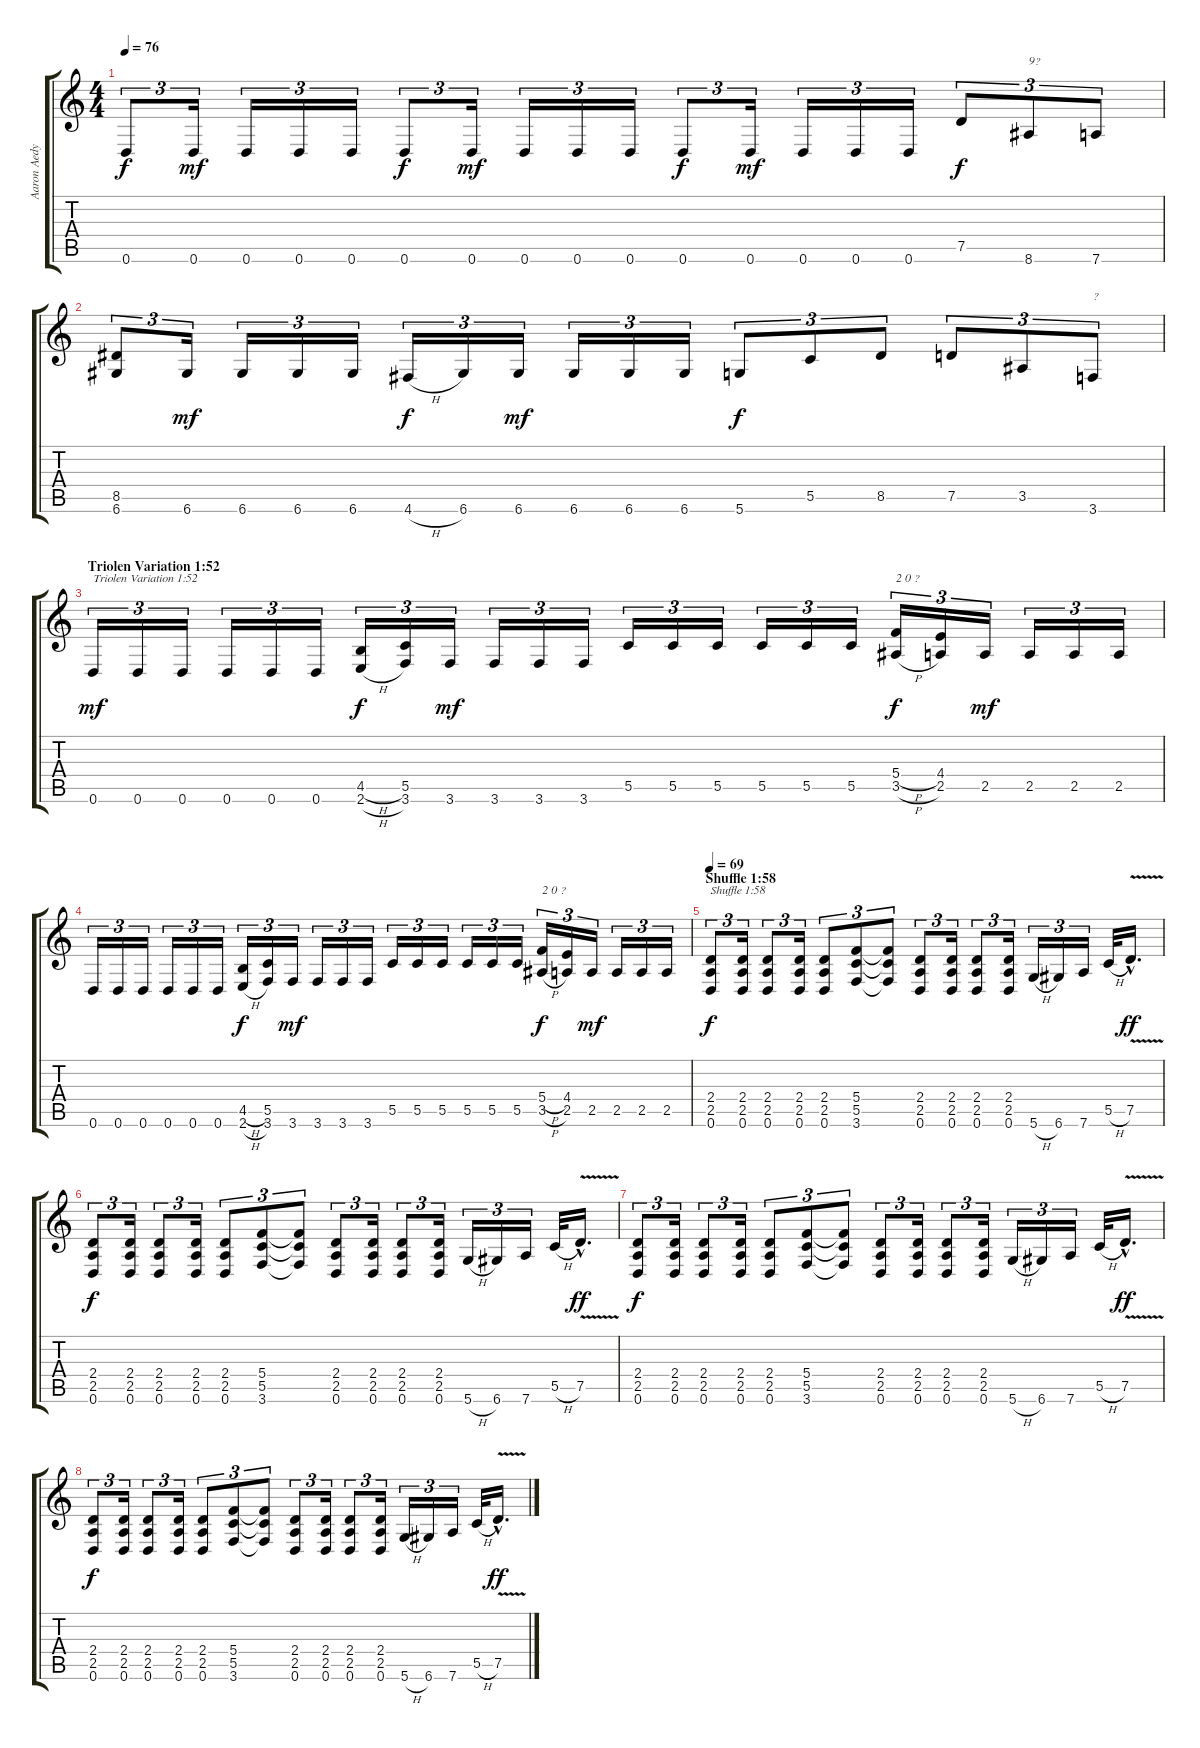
\track ("Aaron Aedy" "Aaron Aedy") {instrument distortionguitar}
\staff {score tabs}
\tuning (D4 A3 F3 C3 G2 D2) {hide}
\ts (4 4)
\tempo 76
\clef g2
\ks c
0.6.8{tu (3 2) dy f} 0.6.16{tu (3 2) dy mf} 0.6.16{tu (3 2)} 0.6.16{tu (3 2)} 0.6.16{tu (3 2)} 0.6.8{tu (3 2) dy f} 0.6.16{tu (3 2) dy mf} 0.6.16{tu (3 2)} 0.6.16{tu (3 2)} 0.6.16{tu (3 2)} 0.6.8{tu (3 2) dy f} 0.6.16{tu (3 2) dy mf} 0.6.16{tu (3 2)} 0.6.16{tu (3 2)} 0.6.16{tu (3 2)} 7.5.8{tu (3 2) dy f} 8.6.8{tu (3 2) txt "9?"} 7.6.8{tu (3 2)} |
(8.5 6.6).8{tu (3 2)} 6.6.16{tu (3 2) dy mf} 6.6.16{tu (3 2)} 6.6.16{tu (3 2)} 6.6.16{tu (3 2)} 4.6{h}.16{tu (3 2) dy f} 6.6.16{tu (3 2)} 6.6.16{tu (3 2) dy mf} 6.6.16{tu (3 2)} 6.6.16{tu (3 2)} 6.6.16{tu (3 2)} 5.6.8{tu (3 2) dy f} 5.5.8{tu (3 2)} 8.5.8{tu (3 2)} 7.5.8{tu (3 2)} 3.5.8{tu (3 2)} 3.6.8{tu (3 2) txt "?"} |
\section ("" "Triolen Variation 1:52")
0.6.16{tu (3 2) txt "Triolen Variation 1:52" dy mf} 0.6.16{tu (3 2)} 0.6.16{tu (3 2)} 0.6.16{tu (3 2)} 0.6.16{tu (3 2)} 0.6.16{tu (3 2)} (4.5{h} 2.6{h}).16{tu (3 2) dy f} (5.5 3.6).16{tu (3 2)} 3.6.16{tu (3 2) dy mf} 3.6.16{tu (3 2)} 3.6.16{tu (3 2)} 3.6.16{tu (3 2)} 5.5.16{tu (3 2)} 5.5.16{tu (3 2)} 5.5.16{tu (3 2)} 5.5.16{tu (3 2)} 5.5.16{tu (3 2)} 5.5.16{tu (3 2)} (5.4{h} 3.5{h}).16{tu (3 2) txt "2 0 ?" dy f} (4.4 2.5).16{tu (3 2)} 2.5.16{tu (3 2) dy mf} 2.5.16{tu (3 2)} 2.5.16{tu (3 2)} 2.5.16{tu (3 2)} |
0.6.16{tu (3 2)} 0.6.16{tu (3 2)} 0.6.16{tu (3 2)} 0.6.16{tu (3 2)} 0.6.16{tu (3 2)} 0.6.16{tu (3 2)} (4.5{h} 2.6{h}).16{tu (3 2) dy f} (5.5 3.6).16{tu (3 2)} 3.6.16{tu (3 2) dy mf} 3.6.16{tu (3 2)} 3.6.16{tu (3 2)} 3.6.16{tu (3 2)} 5.5.16{tu (3 2)} 5.5.16{tu (3 2)} 5.5.16{tu (3 2)} 5.5.16{tu (3 2)} 5.5.16{tu (3 2)} 5.5.16{tu (3 2)} (5.4{h} 3.5{h}).16{tu (3 2) txt "2 0 ?" dy f} (4.4 2.5).16{tu (3 2)} 2.5.16{tu (3 2) dy mf} 2.5.16{tu (3 2)} 2.5.16{tu (3 2)} 2.5.16{tu (3 2)} |
\section ("" "Shuffle 1:58")
\tempo 69
(2.4 2.5 0.6).8{tu (3 2) txt "Shuffle 1:58" dy f} (2.4 2.5 0.6).16{tu (3 2)} (2.4 2.5 0.6).8{tu (3 2)} (2.4 2.5 0.6).16{tu (3 2)} (2.4 2.5 0.6).8{tu (3 2)} (5.4 5.5 3.6).8{tu (3 2)} (5.4{t} 5.5{t} 3.6{t}).8{tu (3 2)} (2.4 2.5 0.6).8{tu (3 2)} (2.4 2.5 0.6).16{tu (3 2)} (2.4 2.5 0.6).8{tu (3 2)} (2.4 2.5 0.6).16{tu (3 2)} 5.6{h}.16{tu (3 2)} 6.6.16{tu (3 2)} 7.6.16{tu (3 2)} 5.5{h}.32 7.5{v hac}.16{d dy ff} |
(2.4 2.5 0.6).8{tu (3 2) dy f} (2.4 2.5 0.6).16{tu (3 2)} (2.4 2.5 0.6).8{tu (3 2)} (2.4 2.5 0.6).16{tu (3 2)} (2.4 2.5 0.6).8{tu (3 2)} (5.4 5.5 3.6).8{tu (3 2)} (5.4{t} 5.5{t} 3.6{t}).8{tu (3 2)} (2.4 2.5 0.6).8{tu (3 2)} (2.4 2.5 0.6).16{tu (3 2)} (2.4 2.5 0.6).8{tu (3 2)} (2.4 2.5 0.6).16{tu (3 2)} 5.6{h}.16{tu (3 2)} 6.6.16{tu (3 2)} 7.6.16{tu (3 2)} 5.5{h}.32 7.5{v hac}.16{d dy ff} |
(2.4 2.5 0.6).8{tu (3 2) dy f} (2.4 2.5 0.6).16{tu (3 2)} (2.4 2.5 0.6).8{tu (3 2)} (2.4 2.5 0.6).16{tu (3 2)} (2.4 2.5 0.6).8{tu (3 2)} (5.4 5.5 3.6).8{tu (3 2)} (5.4{t} 5.5{t} 3.6{t}).8{tu (3 2)} (2.4 2.5 0.6).8{tu (3 2)} (2.4 2.5 0.6).16{tu (3 2)} (2.4 2.5 0.6).8{tu (3 2)} (2.4 2.5 0.6).16{tu (3 2)} 5.6{h}.16{tu (3 2)} 6.6.16{tu (3 2)} 7.6.16{tu (3 2)} 5.5{h}.32 7.5{v hac}.16{d dy ff} |
(2.4 2.5 0.6).8{tu (3 2) dy f} (2.4 2.5 0.6).16{tu (3 2)} (2.4 2.5 0.6).8{tu (3 2)} (2.4 2.5 0.6).16{tu (3 2)} (2.4 2.5 0.6).8{tu (3 2)} (5.4 5.5 3.6).8{tu (3 2)} (5.4{t} 5.5{t} 3.6{t}).8{tu (3 2)} (2.4 2.5 0.6).8{tu (3 2)} (2.4 2.5 0.6).16{tu (3 2)} (2.4 2.5 0.6).8{tu (3 2)} (2.4 2.5 0.6).16{tu (3 2)} 5.6{h}.16{tu (3 2)} 6.6.16{tu (3 2)} 7.6.16{tu (3 2)} 5.5{h}.32 7.5{v hac}.16{d dy ff}
